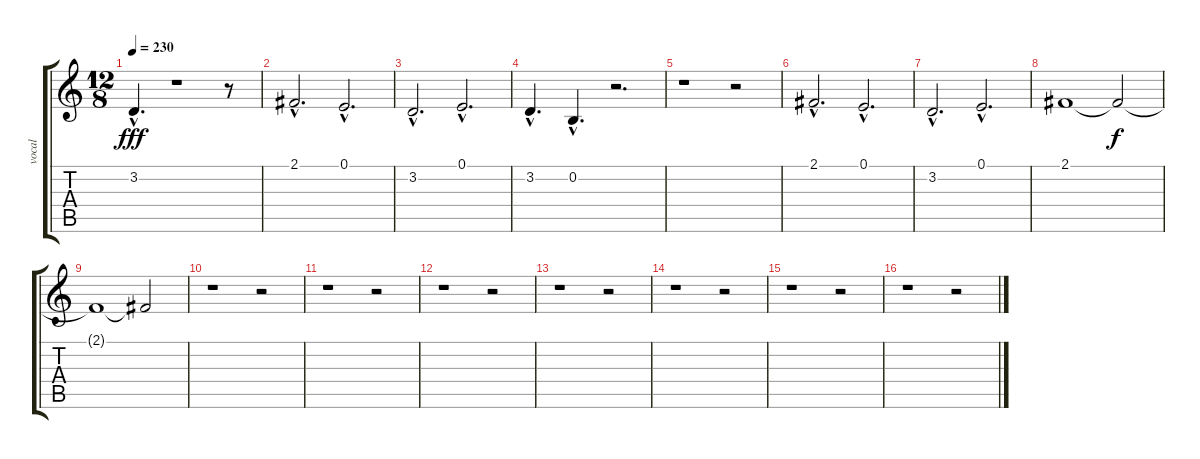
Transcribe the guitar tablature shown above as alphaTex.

\track ("vocal" "vocal") {instrument viola}
\staff {score tabs}
\tuning (E4 B3 G3 D3 A2 E2) {hide}
\ts (12 8)
\tempo 230
\clef g2
\ks c
3.2{hac}.4{d dy fff} r.1 r.8 |
2.1{hac}.2{d} 0.1{hac}.2{d} |
3.2{hac}.2{d} 0.1{hac}.2{d} |
3.2{hac}.4{d} 0.2{hac}.4{d} r.2{d} |
r.1 r.2 |
2.1{hac}.2{d} 0.1{hac}.2{d} |
3.2{hac}.2{d} 0.1{hac}.2{d} |
2.1.1 2.1{t}.2{dy f} |
2.1{t}.1 2.1{t}.2 |
r.1 r.2 |
r.1 r.2 |
r.1 r.2 |
r.1 r.2 |
r.1 r.2 |
r.1 r.2 |
r.1 r.2
